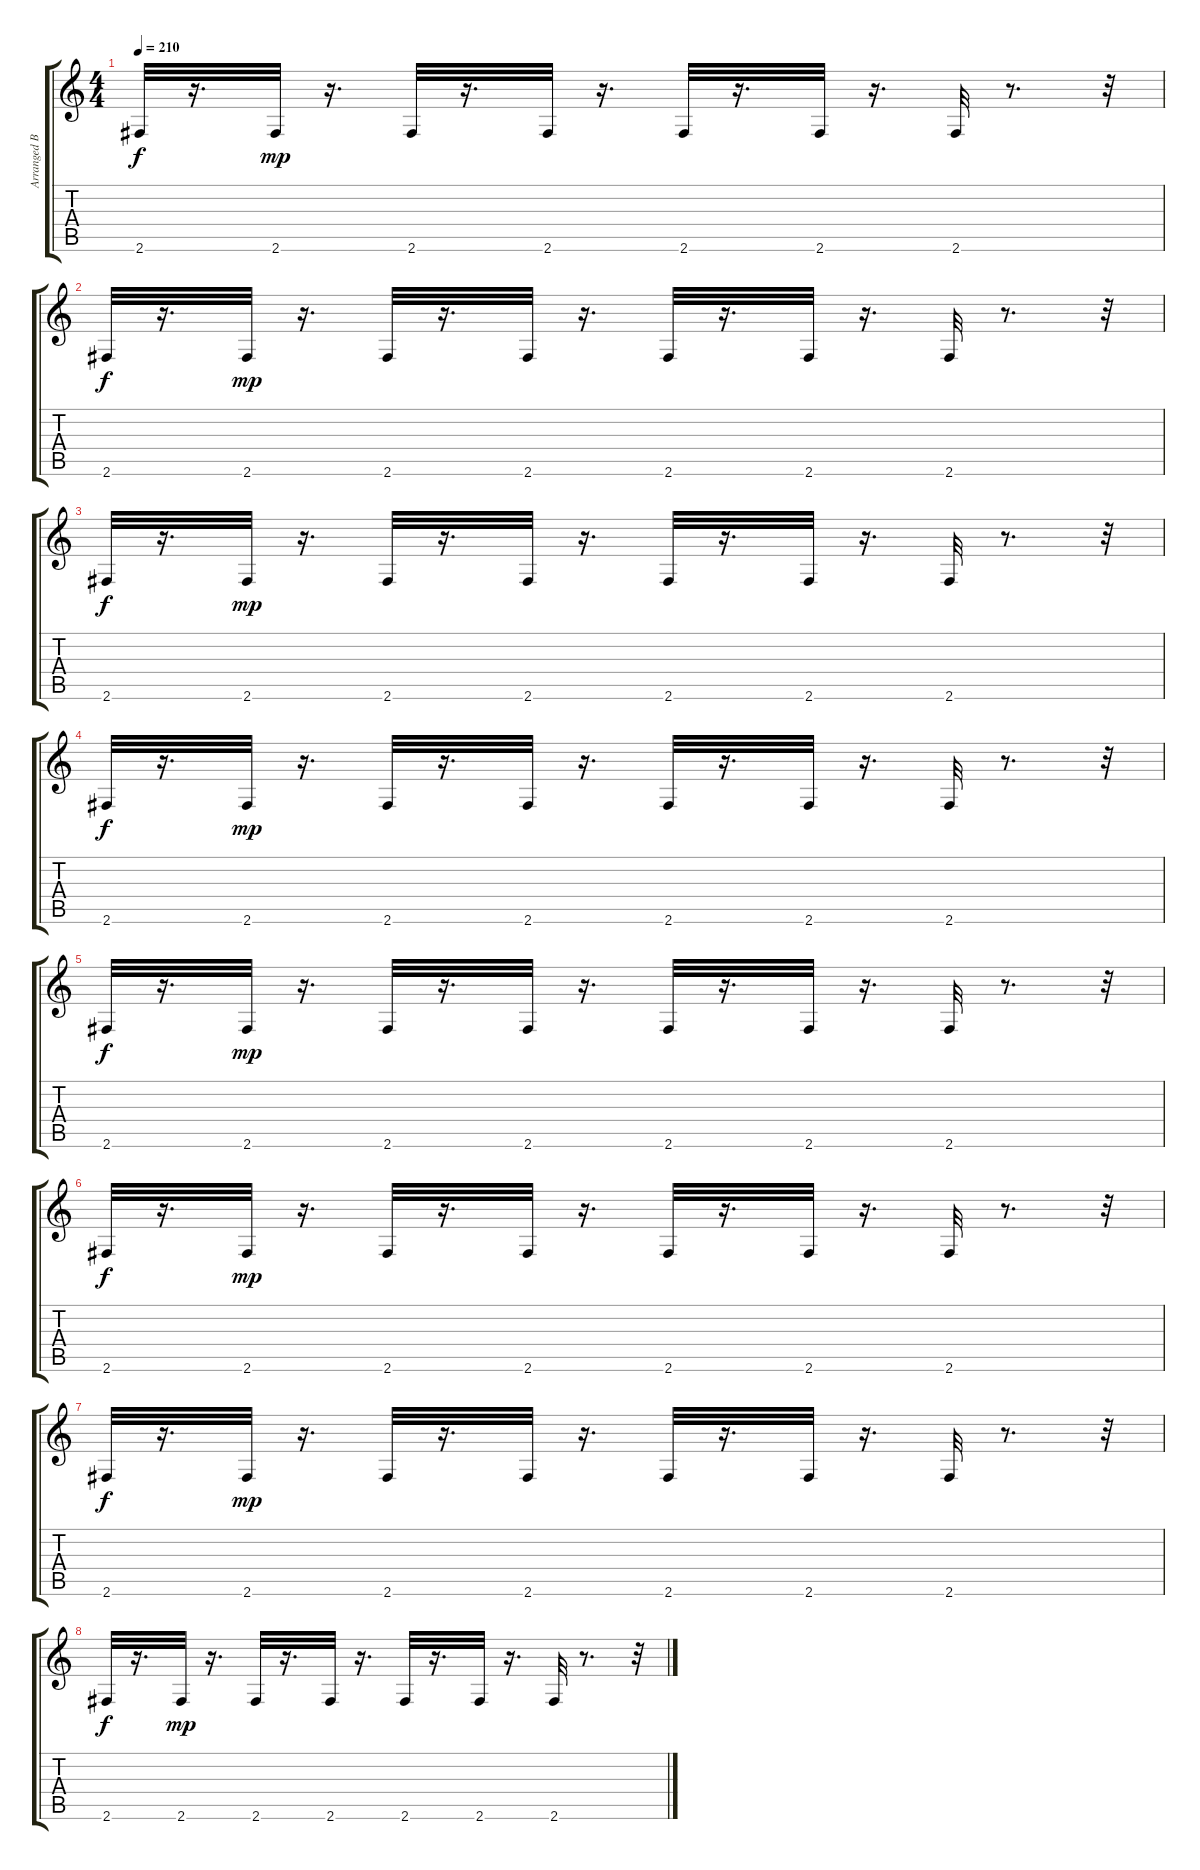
\track ("Arranged By" "Arranged B") {instrument acousticguitarnylon}
\staff {score tabs}
\tuning (E4 B3 G3 D3 A2 E2) {hide}
\ts (4 4)
\tempo 210
\clef g2
\ks c
2.6.32{dy f} r.16{d} 2.6.32{dy mp} r.16{d} 2.6.32 r.16{d} 2.6.32 r.16{d} 2.6.32 r.16{d} 2.6.32 r.16{d} 2.6.32 r.8{d} r.32 |
2.6.32{dy f} r.16{d} 2.6.32{dy mp} r.16{d} 2.6.32 r.16{d} 2.6.32 r.16{d} 2.6.32 r.16{d} 2.6.32 r.16{d} 2.6.32 r.8{d} r.32 |
2.6.32{dy f} r.16{d} 2.6.32{dy mp} r.16{d} 2.6.32 r.16{d} 2.6.32 r.16{d} 2.6.32 r.16{d} 2.6.32 r.16{d} 2.6.32 r.8{d} r.32 |
2.6.32{dy f} r.16{d} 2.6.32{dy mp} r.16{d} 2.6.32 r.16{d} 2.6.32 r.16{d} 2.6.32 r.16{d} 2.6.32 r.16{d} 2.6.32 r.8{d} r.32 |
2.6.32{dy f} r.16{d} 2.6.32{dy mp} r.16{d} 2.6.32 r.16{d} 2.6.32 r.16{d} 2.6.32 r.16{d} 2.6.32 r.16{d} 2.6.32 r.8{d} r.32 |
2.6.32{dy f} r.16{d} 2.6.32{dy mp} r.16{d} 2.6.32 r.16{d} 2.6.32 r.16{d} 2.6.32 r.16{d} 2.6.32 r.16{d} 2.6.32 r.8{d} r.32 |
2.6.32{dy f} r.16{d} 2.6.32{dy mp} r.16{d} 2.6.32 r.16{d} 2.6.32 r.16{d} 2.6.32 r.16{d} 2.6.32 r.16{d} 2.6.32 r.8{d} r.32 |
2.6.32{dy f} r.16{d} 2.6.32{dy mp} r.16{d} 2.6.32 r.16{d} 2.6.32 r.16{d} 2.6.32 r.16{d} 2.6.32 r.16{d} 2.6.32 r.8{d} r.32
